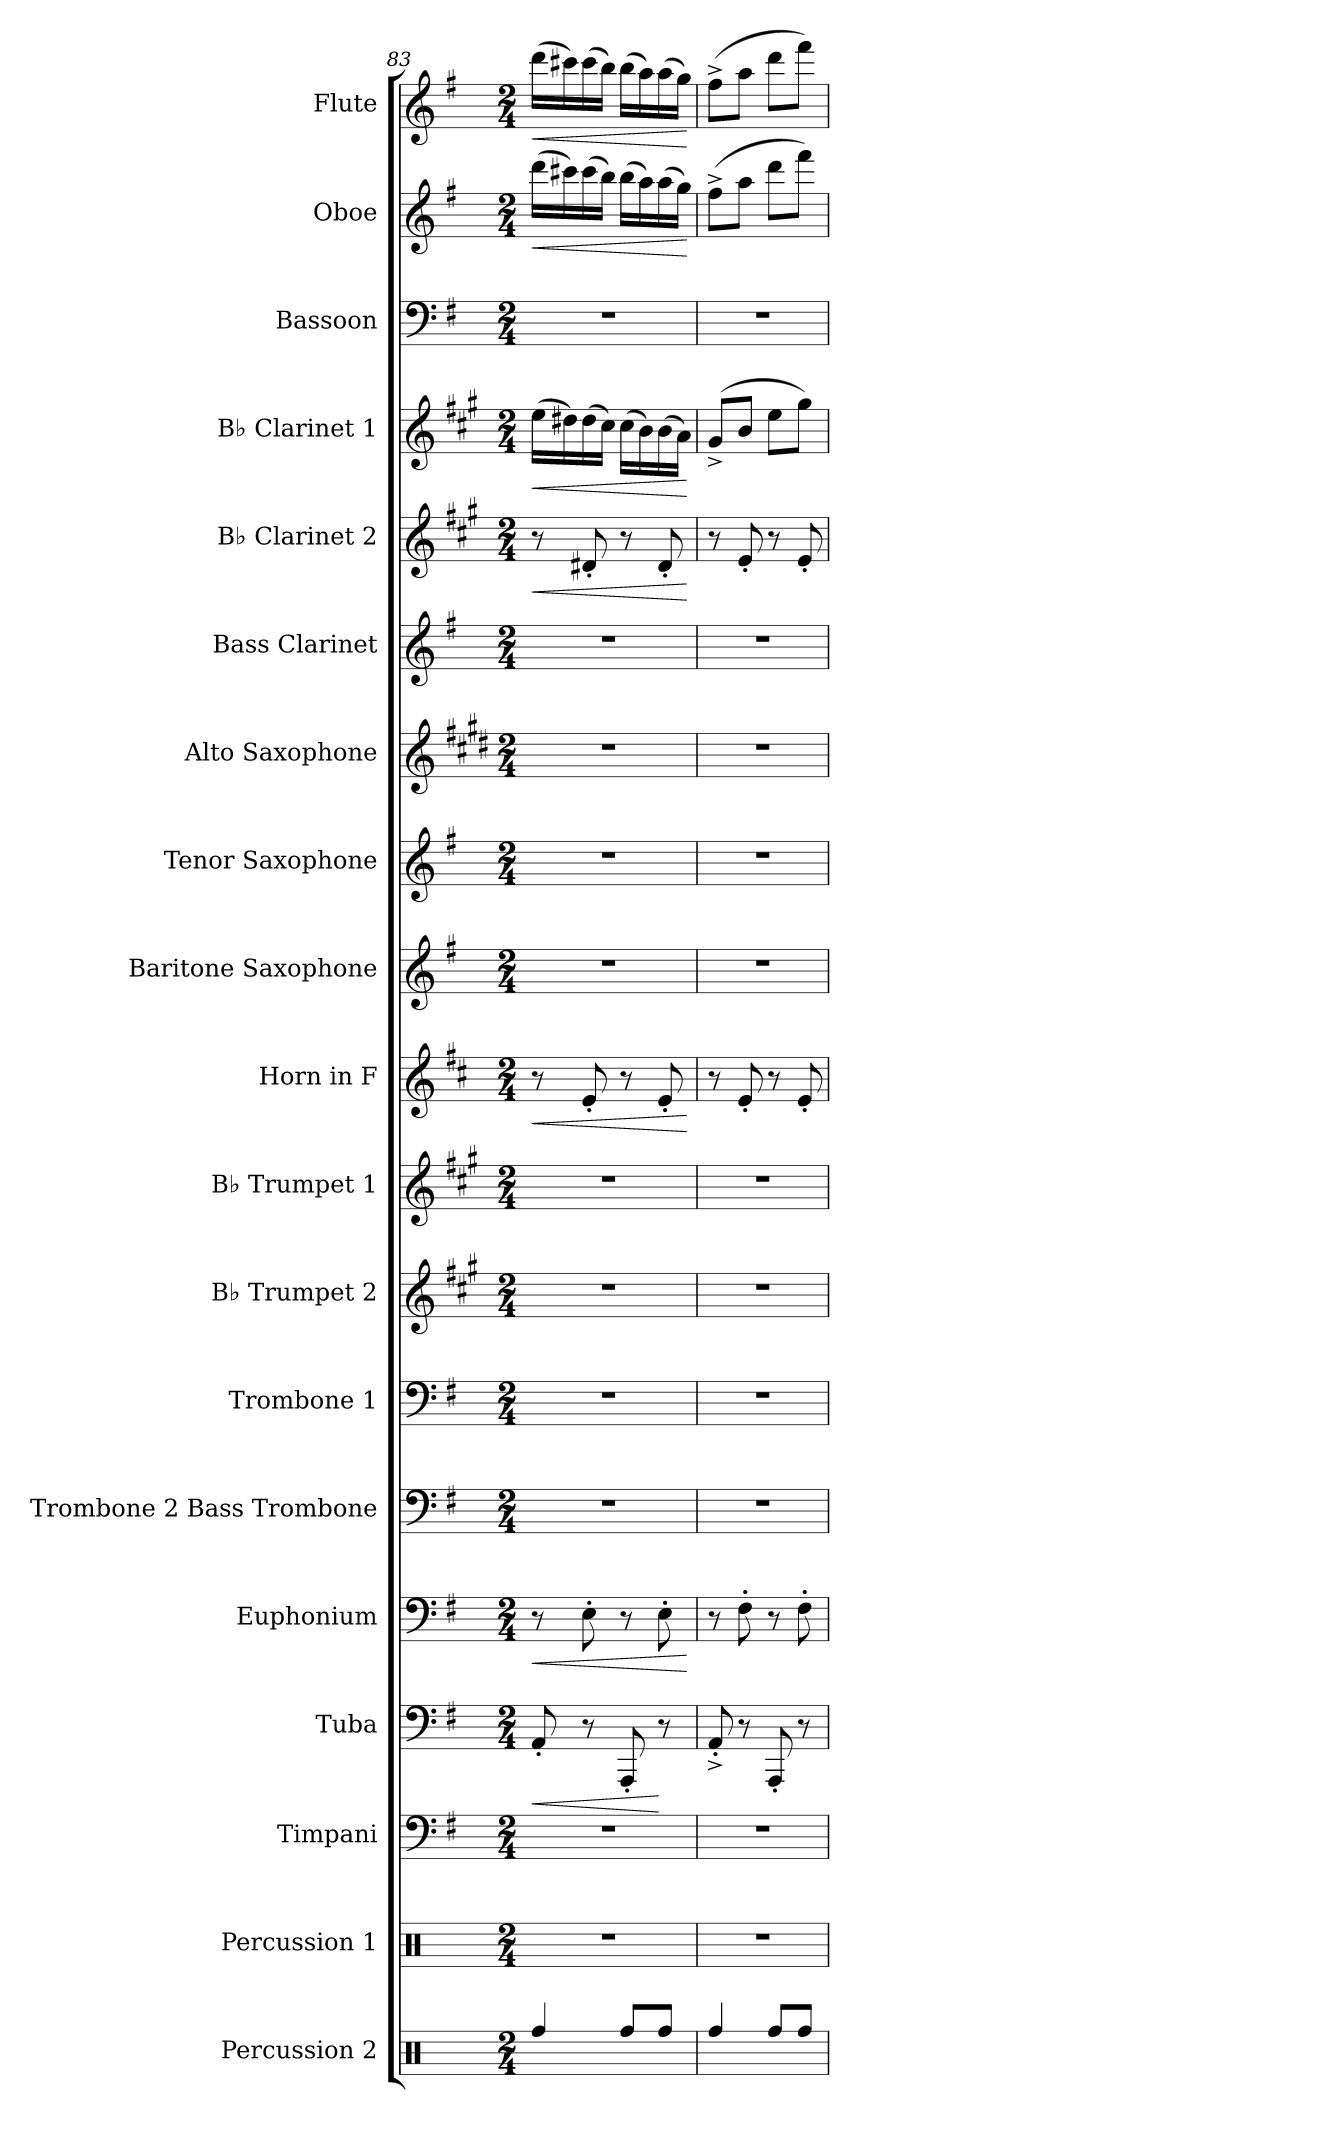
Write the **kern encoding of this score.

**kern	**kern	**kern	**kern	**dynam	**kern	**dynam	**kern	**kern	**kern	**kern	**kern	**dynam	**kern	**kern	**kern	**kern	**kern	**dynam	**kern	**dynam	**kern	**kern	**dynam	**kern	**dynam
*part19	*part18	*part17	*part16	*part16	*part15	*part15	*part14	*part13	*part12	*part11	*part10	*part10	*part9	*part8	*part7	*part6	*part5	*part5	*part4	*part4	*part3	*part2	*part2	*part1	*part1
*staff19	*staff18	*staff17	*staff16	*staff16	*staff15	*staff15	*staff14	*staff13	*staff12	*staff11	*staff10	*staff10	*staff9	*staff8	*staff7	*staff6	*staff5	*staff5	*staff4	*staff4	*staff3	*staff2	*staff2	*staff1	*staff1
*I"Percussion 2	*I"Percussion 1	*I"Timpani	*I"Tuba	*	*I"Euphonium	*	*I"Trombone 2 Bass Trombone	*I"Trombone 1	*I"B♭ Trumpet 2	*I"B♭ Trumpet 1	*I"Horn in F	*	*I"Baritone Saxophone	*I"Tenor Saxophone	*I"Alto Saxophone	*I"Bass Clarinet	*I"B♭ Clarinet 2	*	*I"B♭ Clarinet 1	*	*I"Bassoon	*I"Oboe	*	*I"Flute	*
*I'Perc. 2	*I'Perc. 1	*I'Timp.	*I'Tba.	*	*I'Euph.	*	*I'Tbn. 2 B. Tbn.	*I'Tbn. 1	*I'B♭ Tpt. 2	*I'B♭ Tpt. 1	*	*	*I'Bar. Sax.	*I'T. Sax.	*I'A. Sax.	*I'B. Cl.	*I'B♭ Cl. 2	*	*I'B♭ Cl. 1	*	*I'Bsn.	*I'Ob.	*	*I'Fl.	*
!!LO:PB:g=z
*clefX	*clefX	*clefF4	*clefF4	*	*clefF4	*	*clefF4	*clefF4	*clefG2	*clefG2	*clefG2	*	*clefG2	*clefG2	*clefG2	*clefG2	*clefG2	*	*clefG2	*	*clefF4	*clefG2	*	*clefG2	*
*	*	*	*	*	*	*	*	*	*ITrd1c2	*ITrd1c2	*ITrd4c7	*	*ITrd12c21	*ITrd8c14	*ITrd5c9	*ITrd8c14	*ITrd1c2	*	*ITrd1c2	*	*	*	*	*	*
*k[]	*k[]	*k[f#]	*k[f#]	*	*k[f#]	*	*k[f#]	*k[f#]	*k[f#]	*k[f#]	*k[f#]	*	*k[f#]	*k[f#]	*k[f#]	*k[f#]	*k[f#]	*	*k[f#]	*	*k[f#]	*k[f#]	*	*k[f#]	*
*M2/4	*M2/4	*M2/4	*M2/4	*	*M2/4	*	*M2/4	*M2/4	*M2/4	*M2/4	*M2/4	*	*M2/4	*M2/4	*M2/4	*M2/4	*M2/4	*	*M2/4	*	*M2/4	*M2/4	*	*M2/4	*
=83	=83	=83	=83	=83	=83	=83	=83	=83	=83	=83	=83	=83	=83	=83	=83	=83	=83	=83	=83	=83	=83	=83	=83	=83	=83
!	!	!	!	!LO:HP:b	!	!LO:HP:b	!	!	!	!	!	!LO:HP:b	!	!	!	!	!	!LO:HP:b	!	!LO:HP:b	!	!	!LO:HP:b	!	!LO:HP:b
4Rff/	2r	2r	8AA'/	<	8r	<	2r	2r	2r	2r	8r	<	2r	2r	2r	2r	8r	<	(>16dd\LL	<	2r	(>16ddd\LL	<	(>16ddd\LL	<
.	.	.	.	.	.	.	.	.	.	.	.	.	.	.	.	.	.	.	16cc#X\)	.	.	16ccc#X\)	.	16ccc#X\)	.
.	.	.	8r	.	8E'\	.	.	.	.	.	8A'/	.	.	.	.	.	8c#X'/	.	(>16cc#\	.	.	(>16ccc#\	.	(>16ccc#\	.
.	.	.	.	.	.	.	.	.	.	.	.	.	.	.	.	.	.	.	16b\JJ)	.	.	16bb\JJ)	.	16bb\JJ)	.
8Rff/L	.	.	8AAA'/	.	8r	.	.	.	.	.	8r	.	.	.	.	.	8r	.	(>16b\LL	.	.	(>16bb\LL	.	(>16bb\LL	.
.	.	.	.	.	.	.	.	.	.	.	.	.	.	.	.	.	.	.	16a\)	.	.	16aa\)	.	16aa\)	.
8Rff/J	.	.	8r	[	8E'\	.	.	.	.	.	8A'/	.	.	.	.	.	8c#'/	.	(>16a\	.	.	(>16aa\	.	(>16aa\	.
.	.	.	.	.	.	.	.	.	.	.	.	.	.	.	.	.	.	.	16g\JJ)	.	.	16gg\JJ)	.	16gg\JJ)	.
.	.	.	.	.	.	[	.	.	.	.	.	[	.	.	.	.	.	[	.	[	.	.	[	.	[
=84	=84	=84	=84	=84	=84	=84	=84	=84	=84	=84	=84	=84	=84	=84	=84	=84	=84	=84	=84	=84	=84	=84	=84	=84	=84
4Rff/	2r	2r	8AA'^/	.	8r	.	2r	2r	2r	2r	8r	.	2r	2r	2r	2r	8r	.	(>8f#^/L	.	2r	(>8ff#^\L	.	(>8ff#^\L	.
.	.	.	8r	.	8F#'\	.	.	.	.	.	8A'/	.	.	.	.	.	8d'/	.	8a/J	.	.	8aa\J	.	8aa\J	.
8Rff/L	.	.	8AAA'/	.	8r	.	.	.	.	.	8r	.	.	.	.	.	8r	.	8dd\L	.	.	8ddd\L	.	8ddd\L	.
8Rff/J	.	.	8r	.	8F#'\	.	.	.	.	.	8A'/	.	.	.	.	.	8d'/	.	8ff#\J)	.	.	8fff#\J)	.	8fff#\J)	.
=	=	=	=	=	=	=	=	=	=	=	=	=	=	=	=	=	=	=	=	=	=	=	=	=	=
*-	*-	*-	*-	*-	*-	*-	*-	*-	*-	*-	*-	*-	*-	*-	*-	*-	*-	*-	*-	*-	*-	*-	*-	*-	*-
